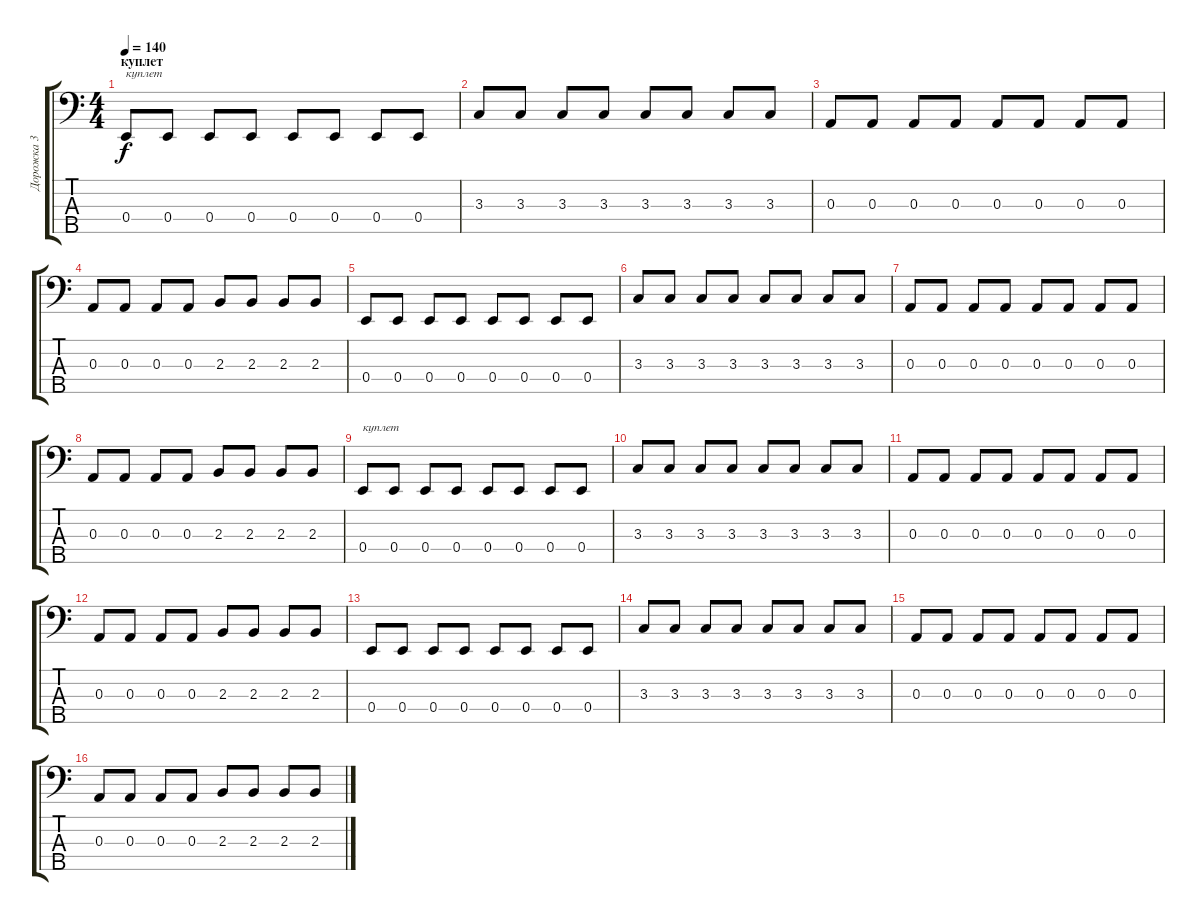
\track ("Дорожка 3" "Дорожка 3") {instrument electricbassfinger}
\staff {score tabs}
\tuning (G2 D2 A1 E1 B0) {hide}
\ts (4 4)
\section ("" "куплет")
\tempo 140
\clef f4
\ks c
0.4.8{txt "куплет" dy f} 0.4.8 0.4.8 0.4.8 0.4.8 0.4.8 0.4.8 0.4.8 |
3.3.8 3.3.8 3.3.8 3.3.8 3.3.8 3.3.8 3.3.8 3.3.8 |
0.3.8 0.3.8 0.3.8 0.3.8 0.3.8 0.3.8 0.3.8 0.3.8 |
0.3.8 0.3.8 0.3.8 0.3.8 2.3.8 2.3.8 2.3.8 2.3.8 |
0.4.8 0.4.8 0.4.8 0.4.8 0.4.8 0.4.8 0.4.8 0.4.8 |
3.3.8 3.3.8 3.3.8 3.3.8 3.3.8 3.3.8 3.3.8 3.3.8 |
0.3.8 0.3.8 0.3.8 0.3.8 0.3.8 0.3.8 0.3.8 0.3.8 |
0.3.8 0.3.8 0.3.8 0.3.8 2.3.8 2.3.8 2.3.8 2.3.8 |
0.4.8{txt "куплет"} 0.4.8 0.4.8 0.4.8 0.4.8 0.4.8 0.4.8 0.4.8 |
3.3.8 3.3.8 3.3.8 3.3.8 3.3.8 3.3.8 3.3.8 3.3.8 |
0.3.8 0.3.8 0.3.8 0.3.8 0.3.8 0.3.8 0.3.8 0.3.8 |
0.3.8 0.3.8 0.3.8 0.3.8 2.3.8 2.3.8 2.3.8 2.3.8 |
0.4.8 0.4.8 0.4.8 0.4.8 0.4.8 0.4.8 0.4.8 0.4.8 |
3.3.8 3.3.8 3.3.8 3.3.8 3.3.8 3.3.8 3.3.8 3.3.8 |
0.3.8 0.3.8 0.3.8 0.3.8 0.3.8 0.3.8 0.3.8 0.3.8 |
0.3.8 0.3.8 0.3.8 0.3.8 2.3.8 2.3.8 2.3.8 2.3.8
